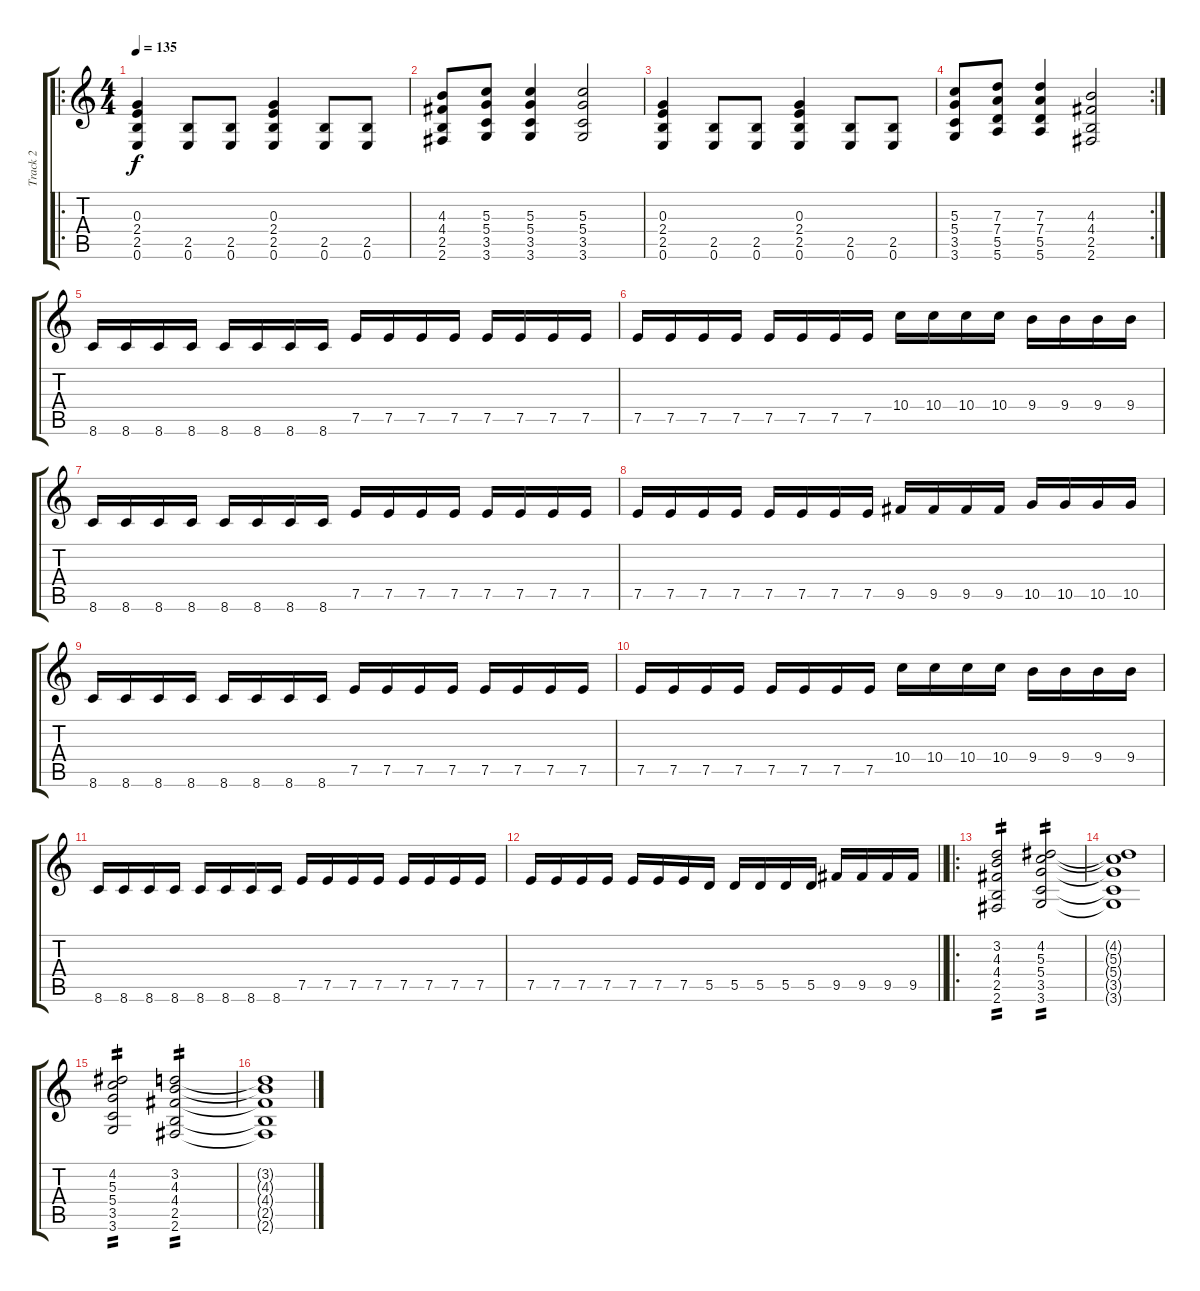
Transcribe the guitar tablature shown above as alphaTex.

\track ("Track 2" "Track 2") {instrument overdrivenguitar}
\staff {score tabs}
\tuning (E4 B3 G3 D3 A2 E2) {hide}
\ro
\ts (4 4)
\tempo 135
\clef g2
\ks c
(0.3 2.4 2.5 0.6).4{dy f} (2.5 0.6).8 (2.5 0.6).8 (0.3 2.4 2.5 0.6).4 (2.5 0.6).8 (2.5 0.6).8 |
(4.3 4.4 2.5 2.6).8 (5.3 5.4 3.5 3.6).8 (5.3 5.4 3.5 3.6).4 (5.3 5.4 3.5 3.6).2 |
(0.3 2.4 2.5 0.6).4 (2.5 0.6).8 (2.5 0.6).8 (0.3 2.4 2.5 0.6).4 (2.5 0.6).8 (2.5 0.6).8 |
\rc 2
(5.3 5.4 3.5 3.6).8 (7.3 7.4 5.5 5.6).8 (7.3 7.4 5.5 5.6).4 (4.3 4.4 2.5 2.6).2 |
8.6.16 8.6.16 8.6.16 8.6.16 8.6.16 8.6.16 8.6.16 8.6.16 7.5.16 7.5.16 7.5.16 7.5.16 7.5.16 7.5.16 7.5.16 7.5.16 |
7.5.16 7.5.16 7.5.16 7.5.16 7.5.16 7.5.16 7.5.16 7.5.16 10.4.16 10.4.16 10.4.16 10.4.16 9.4.16 9.4.16 9.4.16 9.4.16 |
8.6.16 8.6.16 8.6.16 8.6.16 8.6.16 8.6.16 8.6.16 8.6.16 7.5.16 7.5.16 7.5.16 7.5.16 7.5.16 7.5.16 7.5.16 7.5.16 |
7.5.16 7.5.16 7.5.16 7.5.16 7.5.16 7.5.16 7.5.16 7.5.16 9.5.16 9.5.16 9.5.16 9.5.16 10.5.16 10.5.16 10.5.16 10.5.16 |
8.6.16 8.6.16 8.6.16 8.6.16 8.6.16 8.6.16 8.6.16 8.6.16 7.5.16 7.5.16 7.5.16 7.5.16 7.5.16 7.5.16 7.5.16 7.5.16 |
7.5.16 7.5.16 7.5.16 7.5.16 7.5.16 7.5.16 7.5.16 7.5.16 10.4.16 10.4.16 10.4.16 10.4.16 9.4.16 9.4.16 9.4.16 9.4.16 |
8.6.16 8.6.16 8.6.16 8.6.16 8.6.16 8.6.16 8.6.16 8.6.16 7.5.16 7.5.16 7.5.16 7.5.16 7.5.16 7.5.16 7.5.16 7.5.16 |
\barLineRight lightlight
7.5.16 7.5.16 7.5.16 7.5.16 7.5.16 7.5.16 7.5.16 5.5.16 5.5.16 5.5.16 5.5.16 5.5.16 9.5.16 9.5.16 9.5.16 9.5.16 |
\ro
(3.2 4.3 4.4 2.5 2.6).2{tp 2} (4.2 5.3 5.4 3.5 3.6).2{tp 2} |
(4.2{t} 5.3{t} 5.4{t} 3.5{t} 3.6{t}).1 |
(4.2 5.3 5.4 3.5 3.6).2{tp 2} (3.2 4.3 4.4 2.5 2.6).2{tp 2} |
(3.2{t} 4.3{t} 4.4{t} 2.5{t} 2.6{t}).1
